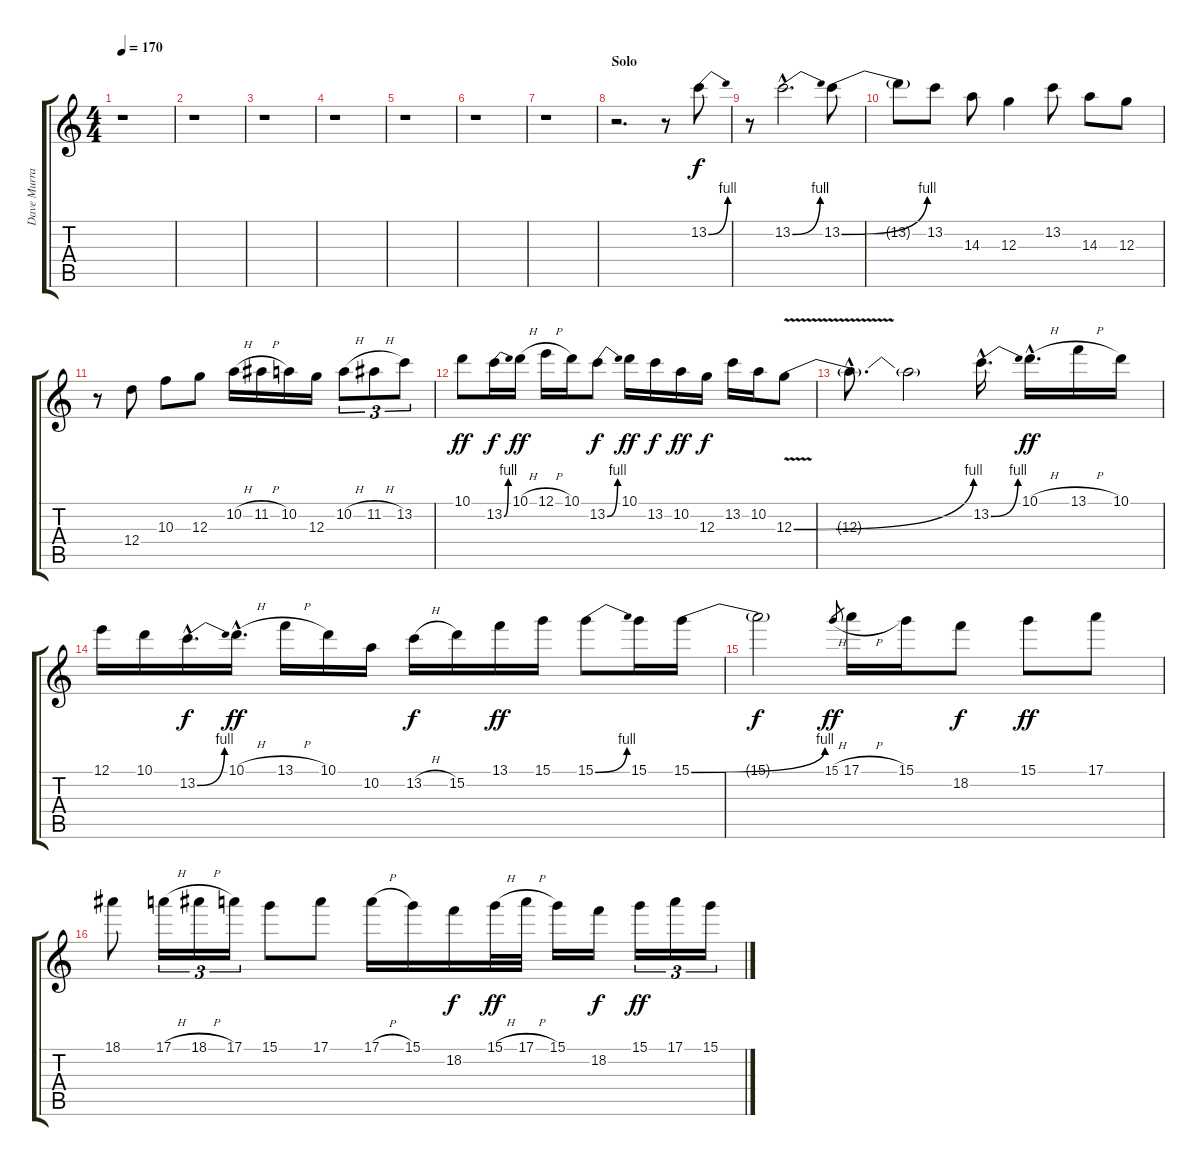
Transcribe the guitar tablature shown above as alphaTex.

\track ("Dave Murray" "Dave Murra") {instrument overdrivenguitar}
\staff {score tabs}
\tuning (E4 B3 G3 D3 A2 E2) {hide}
\ts (4 4)
\tempo 170
\clef g2
\ks c
r.1{dy f} |
r.1 |
r.1 |
r.1 |
r.1 |
r.1 |
r.1 |
\section ("" "Solo")
r.2{d} r.8 13.2{be (bend 0 0 60 4)}.8 |
r.8 13.2{be (bend 0 0 60 4) hac}.2{d} 13.2{be (bend 0 0 60 4)}.8 |
13.2{t}.8 13.2.8 14.3.8 12.3.4 13.2.8 14.3.8 12.3.8 |
r.8 12.4.8 10.3.8 12.3.8 10.2{h}.16 11.2{h}.16 10.2.16 12.3.16 10.2{h}.8{tu (3 2)} 11.2{h}.8{tu (3 2)} 13.2.8{tu (3 2)} |
10.1.8{dy ff} 13.2{be (bend 0 0 60 4)}.16{dy f} 10.1{h}.16{dy ff} 12.1{h}.16 10.1.16 13.2{be (bend 0 0 60 4)}.8{dy f} 10.1.16{dy ff} 13.2.16{dy f} 10.2.16{dy ff} 12.3.16{dy f} 13.2.16 10.2.16 12.3{be (bend 0 0 60 4) v}.8 |
12.3{hac t}.8{d} 12.3{t}.2 13.2{be (bend 0 0 60 4) hac}.16{d} 10.1{h hac}.16{d dy ff} 13.1{h}.16 10.1.16 |
12.1.16 10.1.16 13.2{be (bend 0 0 60 4) hac}.16{d dy f} 10.1{h hac}.16{d dy ff} 13.1{h}.16 10.1.16 10.2.16 13.2{h}.16{dy f} 15.2.16 13.1.16{dy ff} 15.1.16 15.1{be (bend 0 0 60 4)}.8 15.1.16 15.1{be (bend 0 0 60 4)}.16 |
15.1{t}.2{dy f} 15.1{h}.8{gr dy ff} 17.1{h}.16 15.1.16 18.2.8{dy f} 15.1.8{dy ff} 17.1.8 |
18.1.8 17.1{h}.16{tu (3 2)} 18.1{h}.16{tu (3 2)} 17.1.16{tu (3 2)} 15.1.8 17.1.8 17.1{h}.16 15.1.16 18.2.16{dy f} 15.1{h}.32{dy ff} 17.1{h}.32 15.1.16 18.2.16{dy f} 15.1.16{tu (3 2) dy ff} 17.1.16{tu (3 2)} 15.1.16{tu (3 2)}
